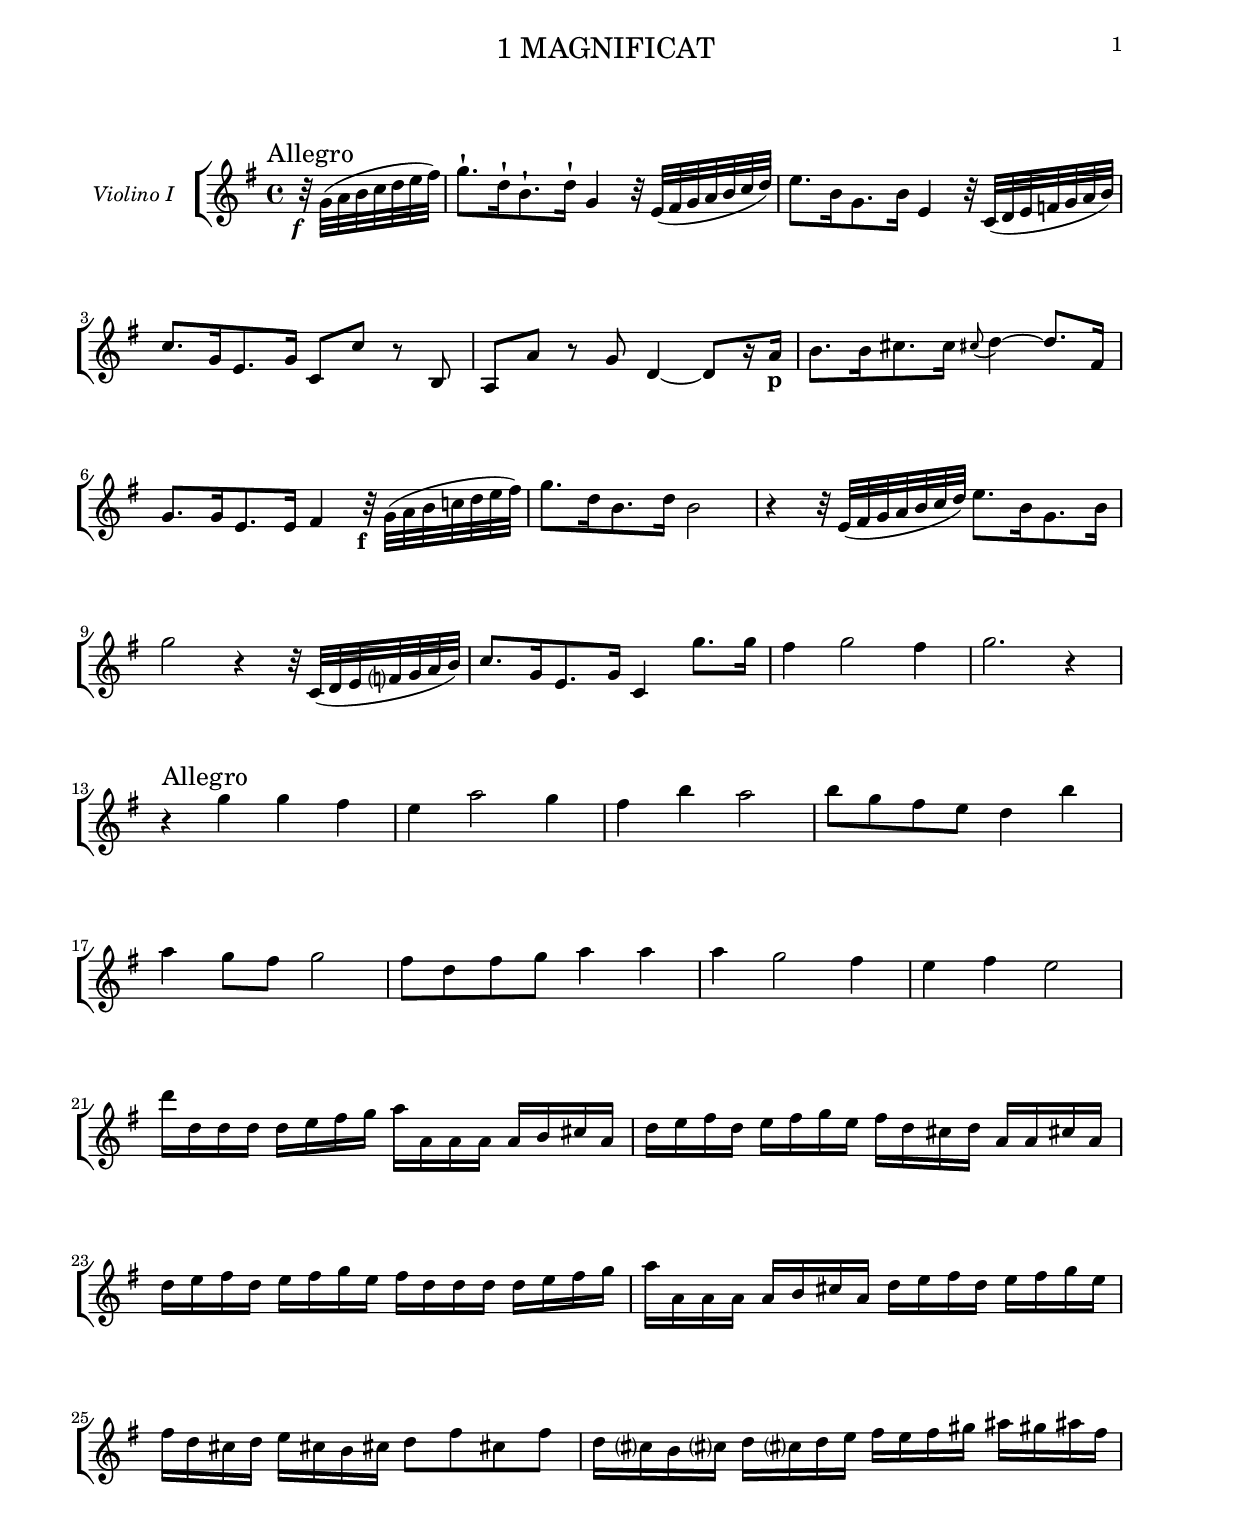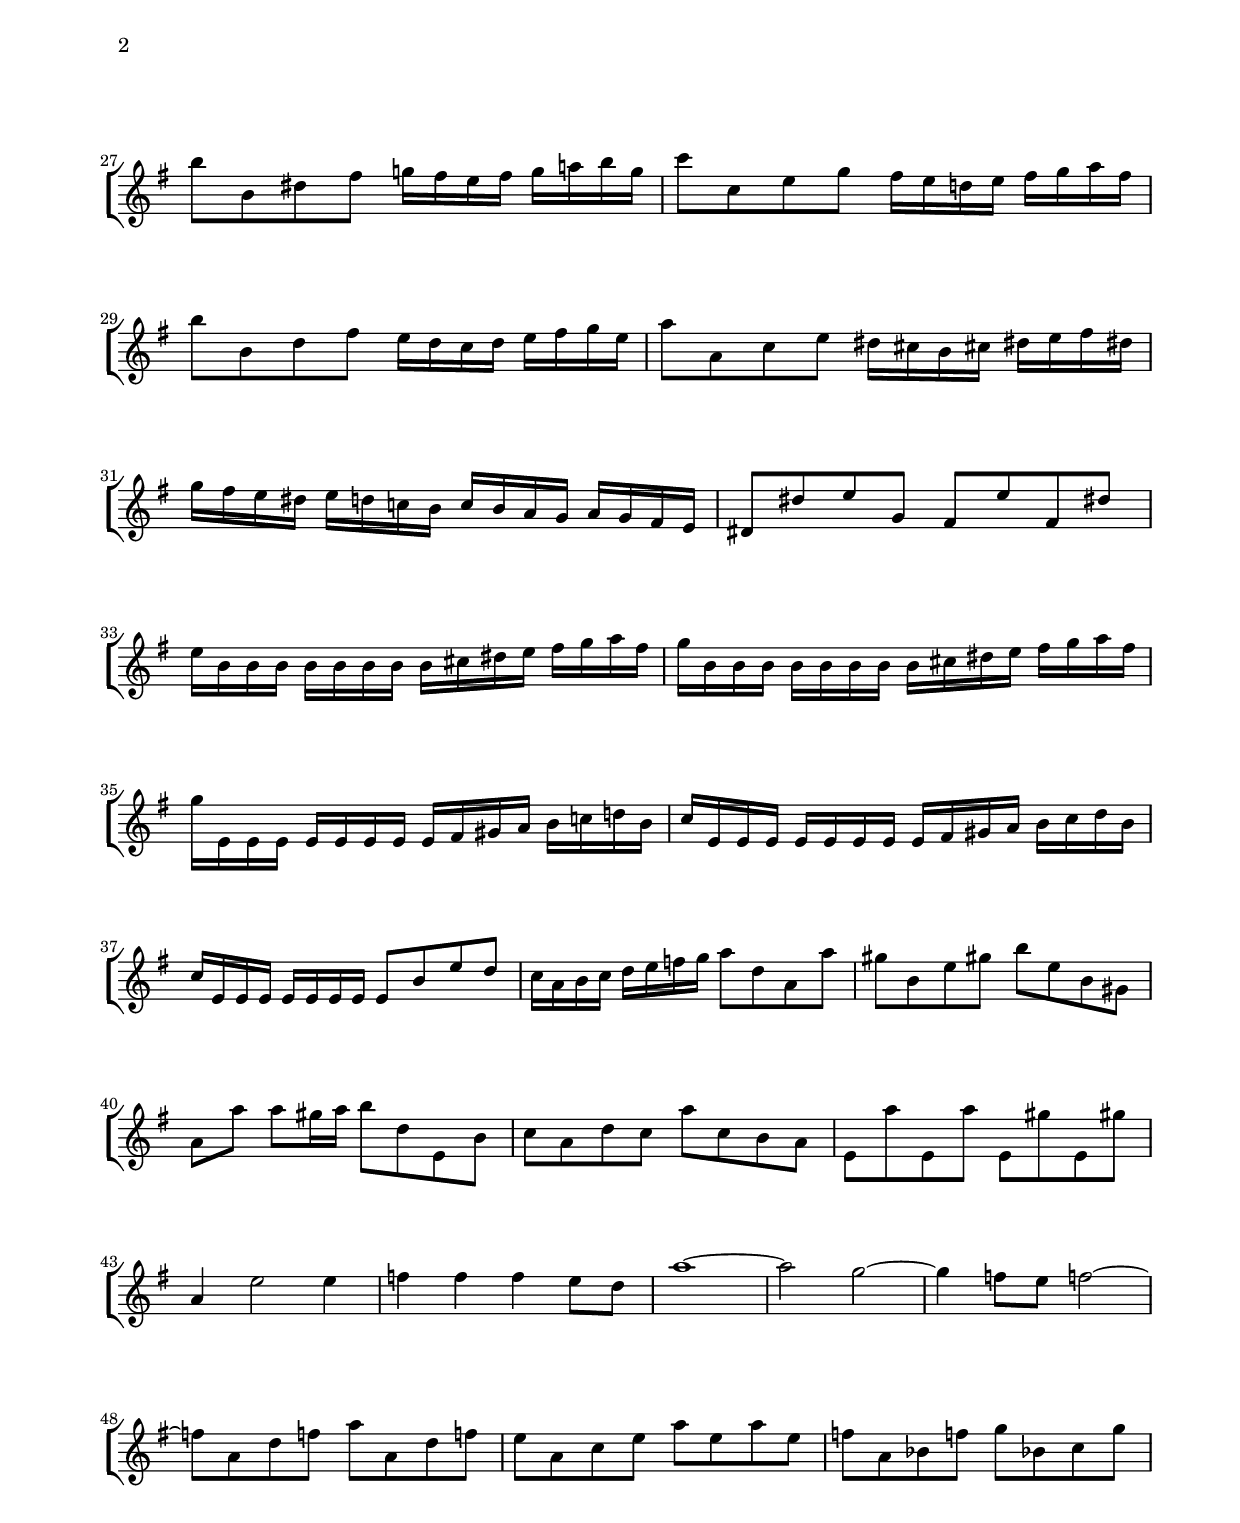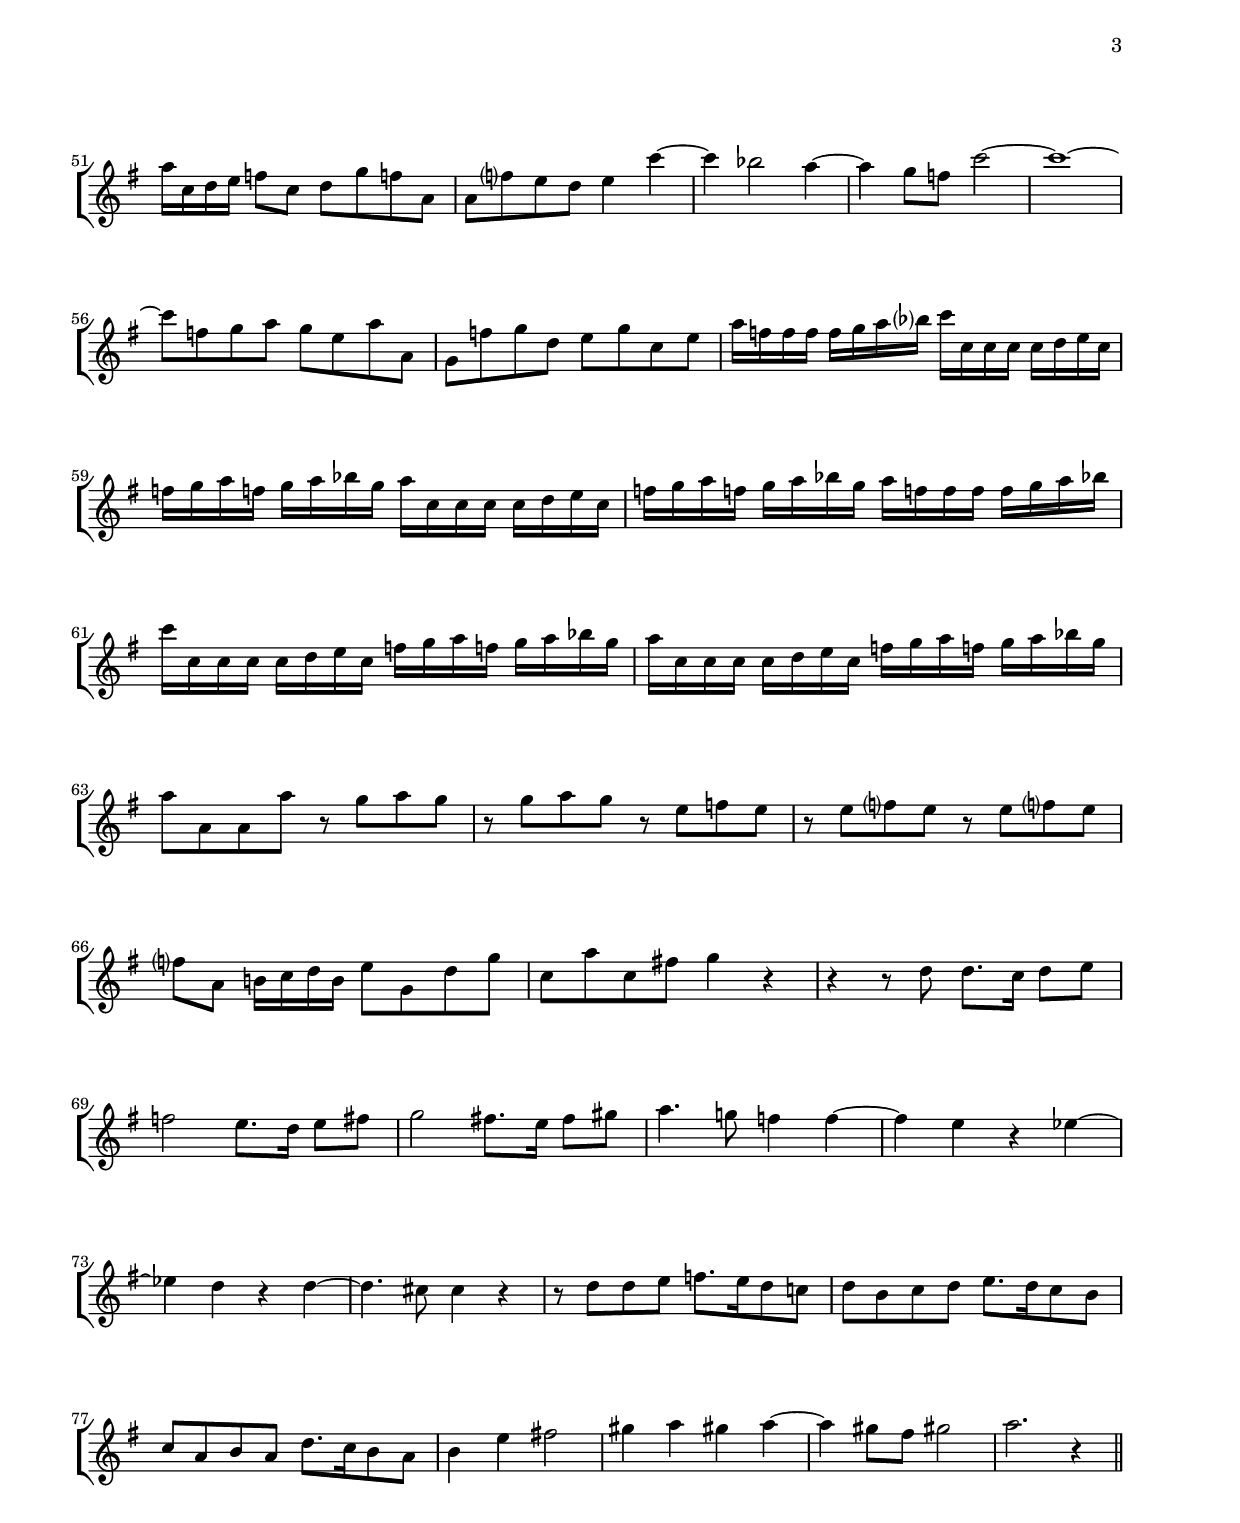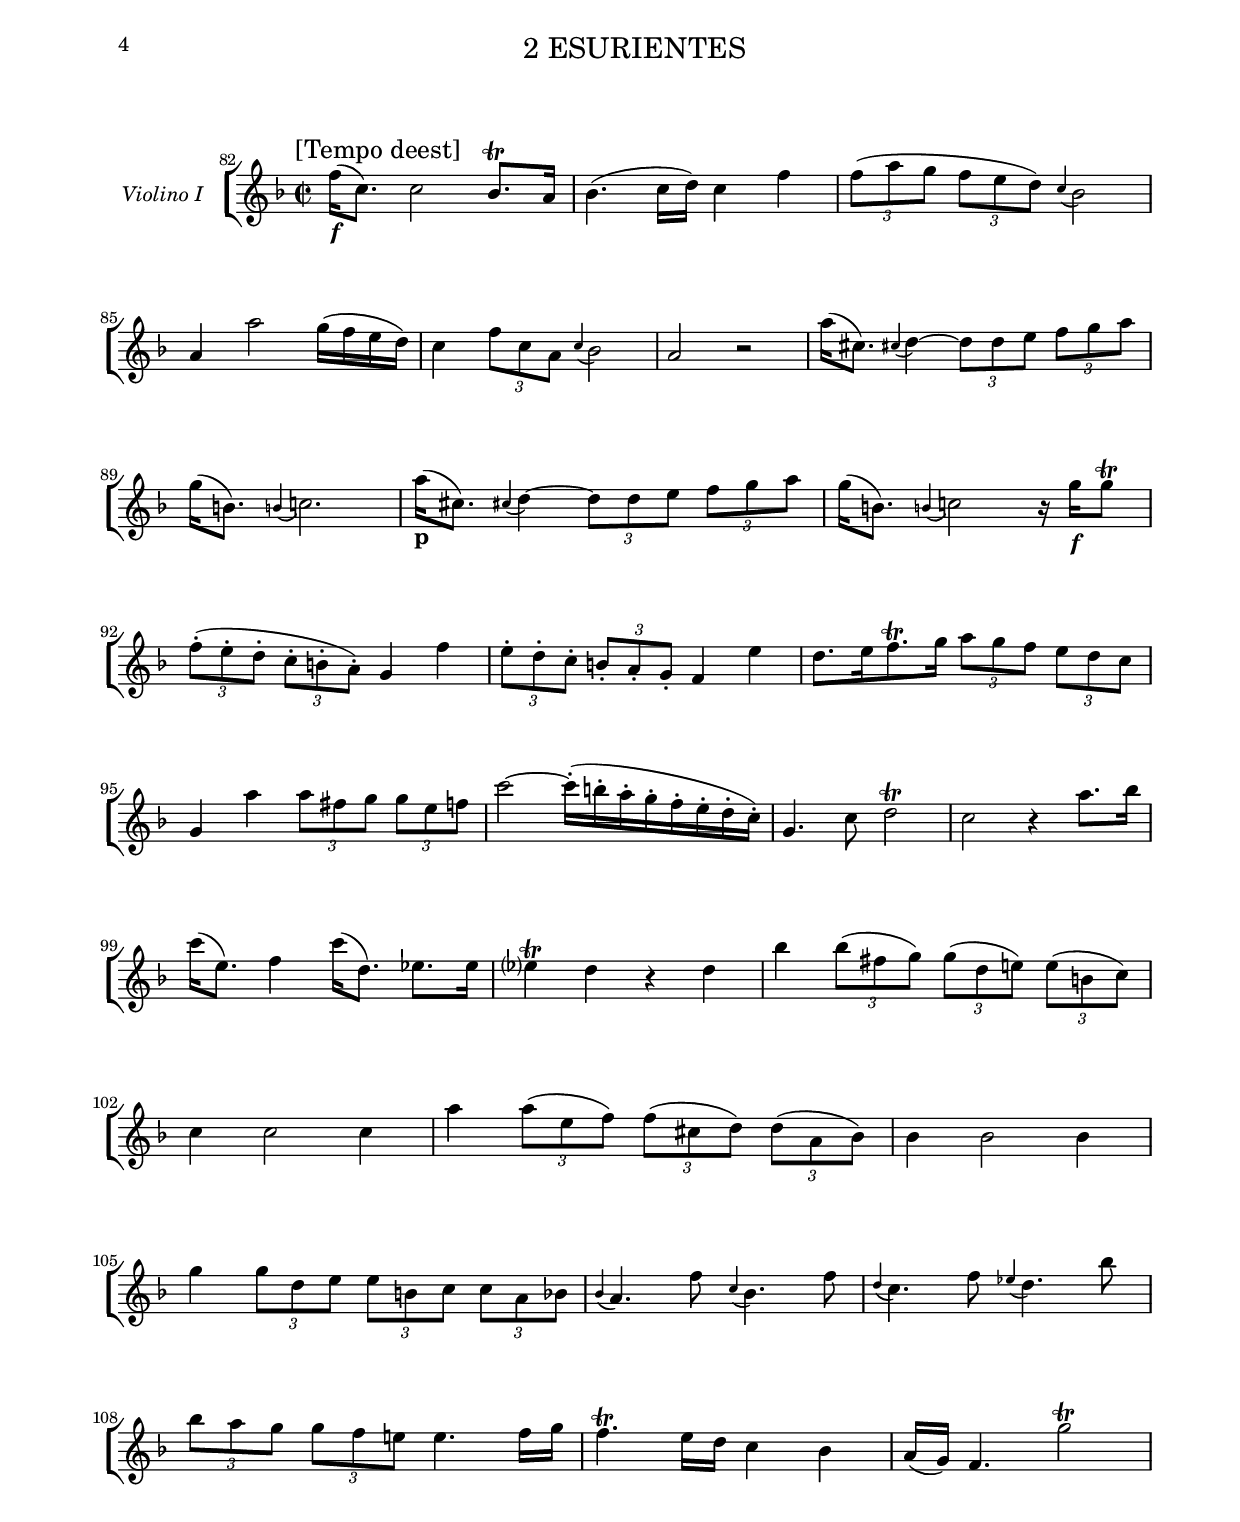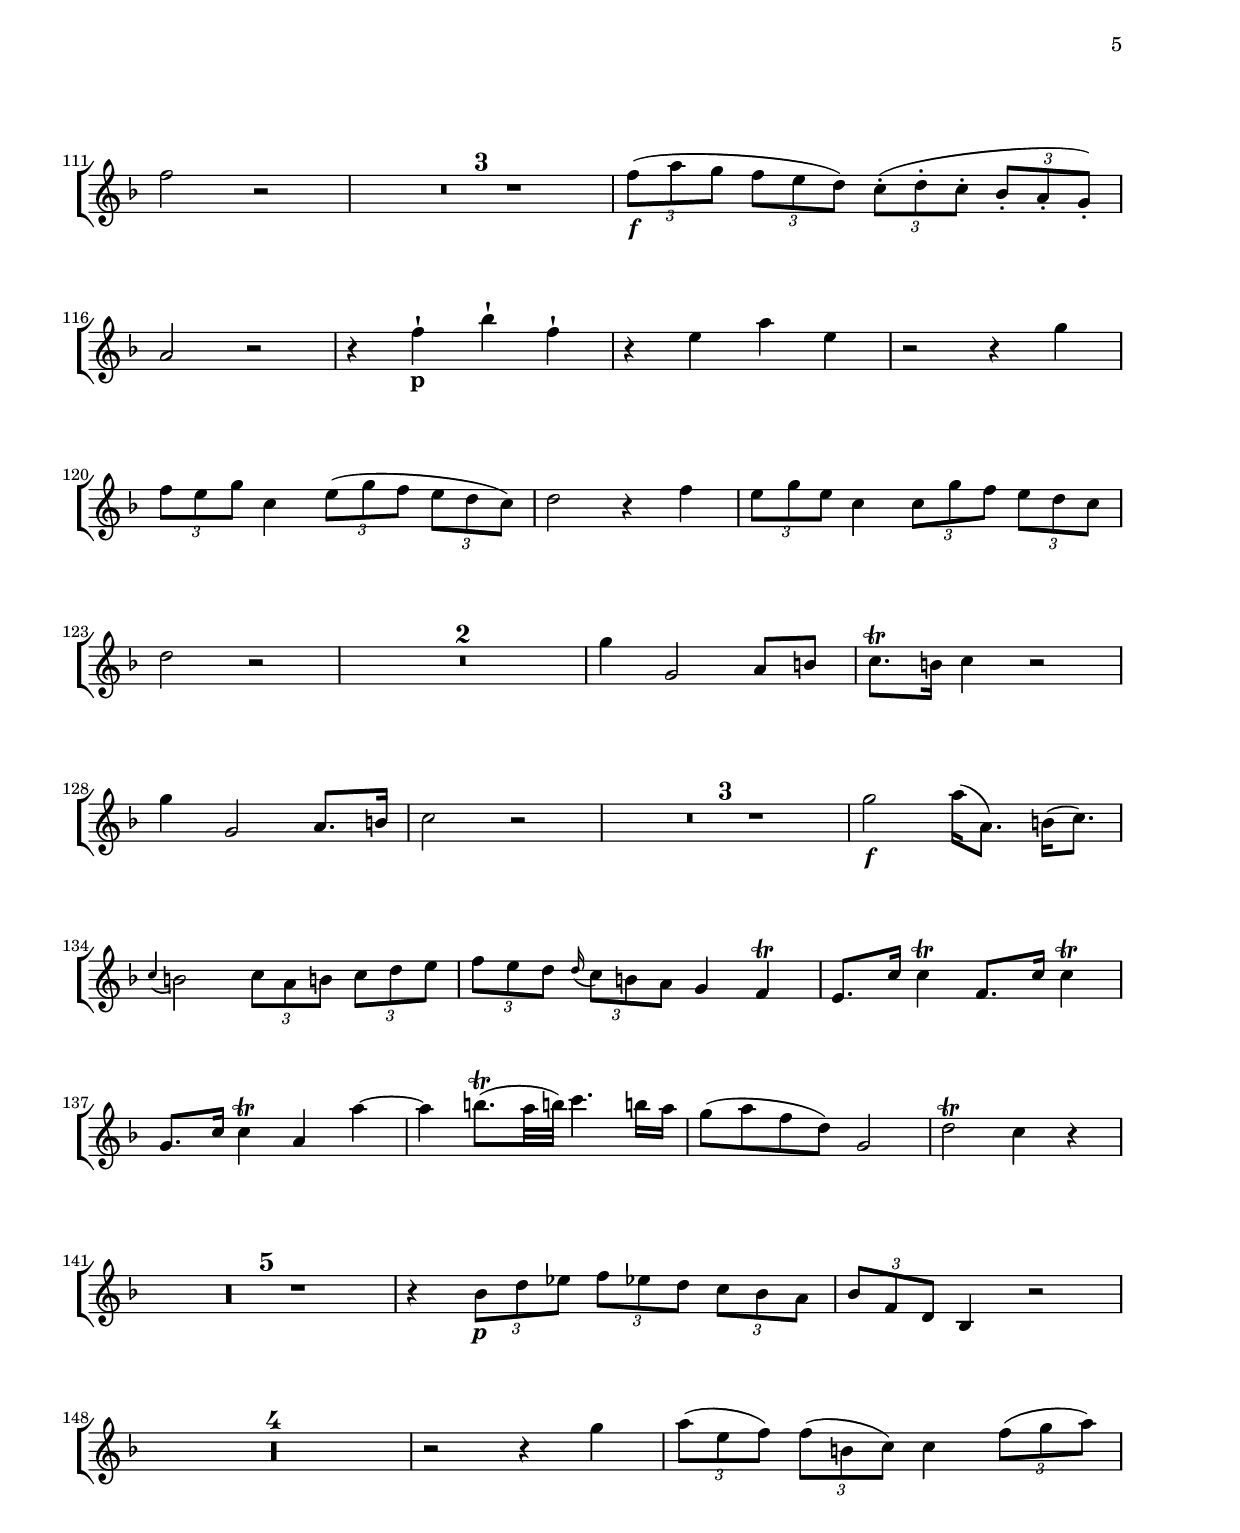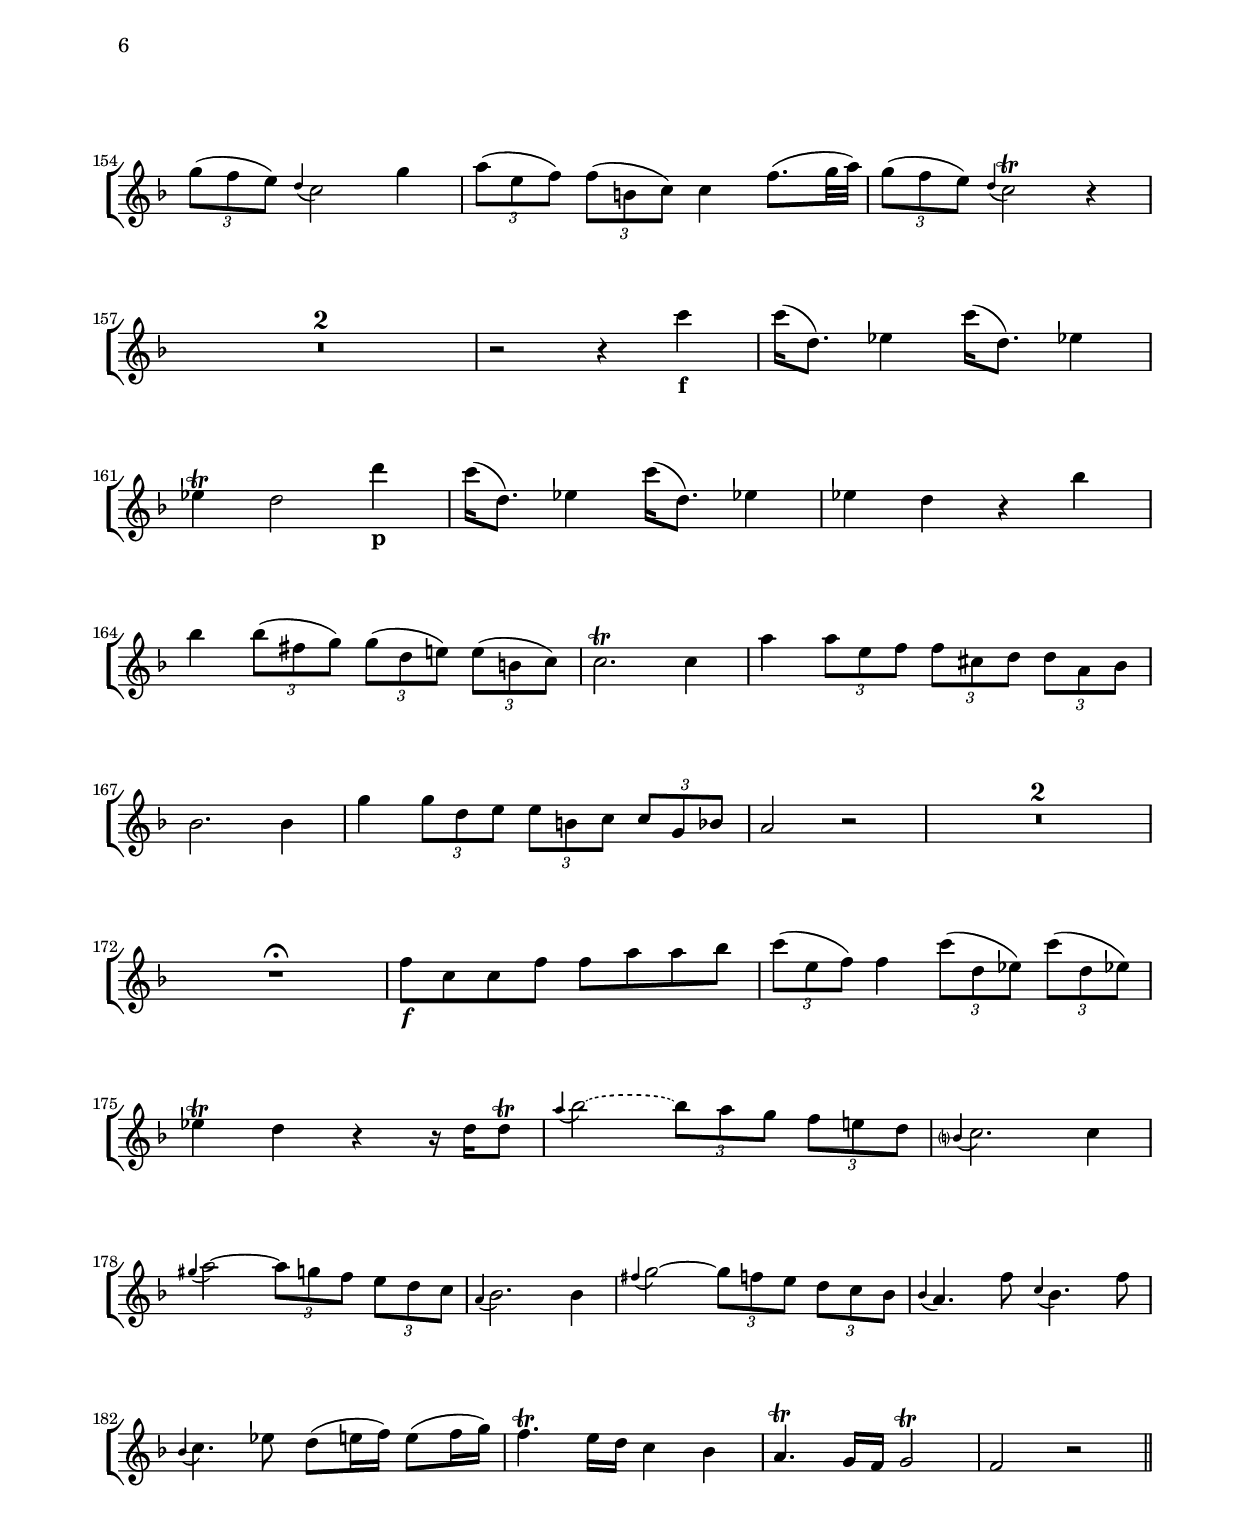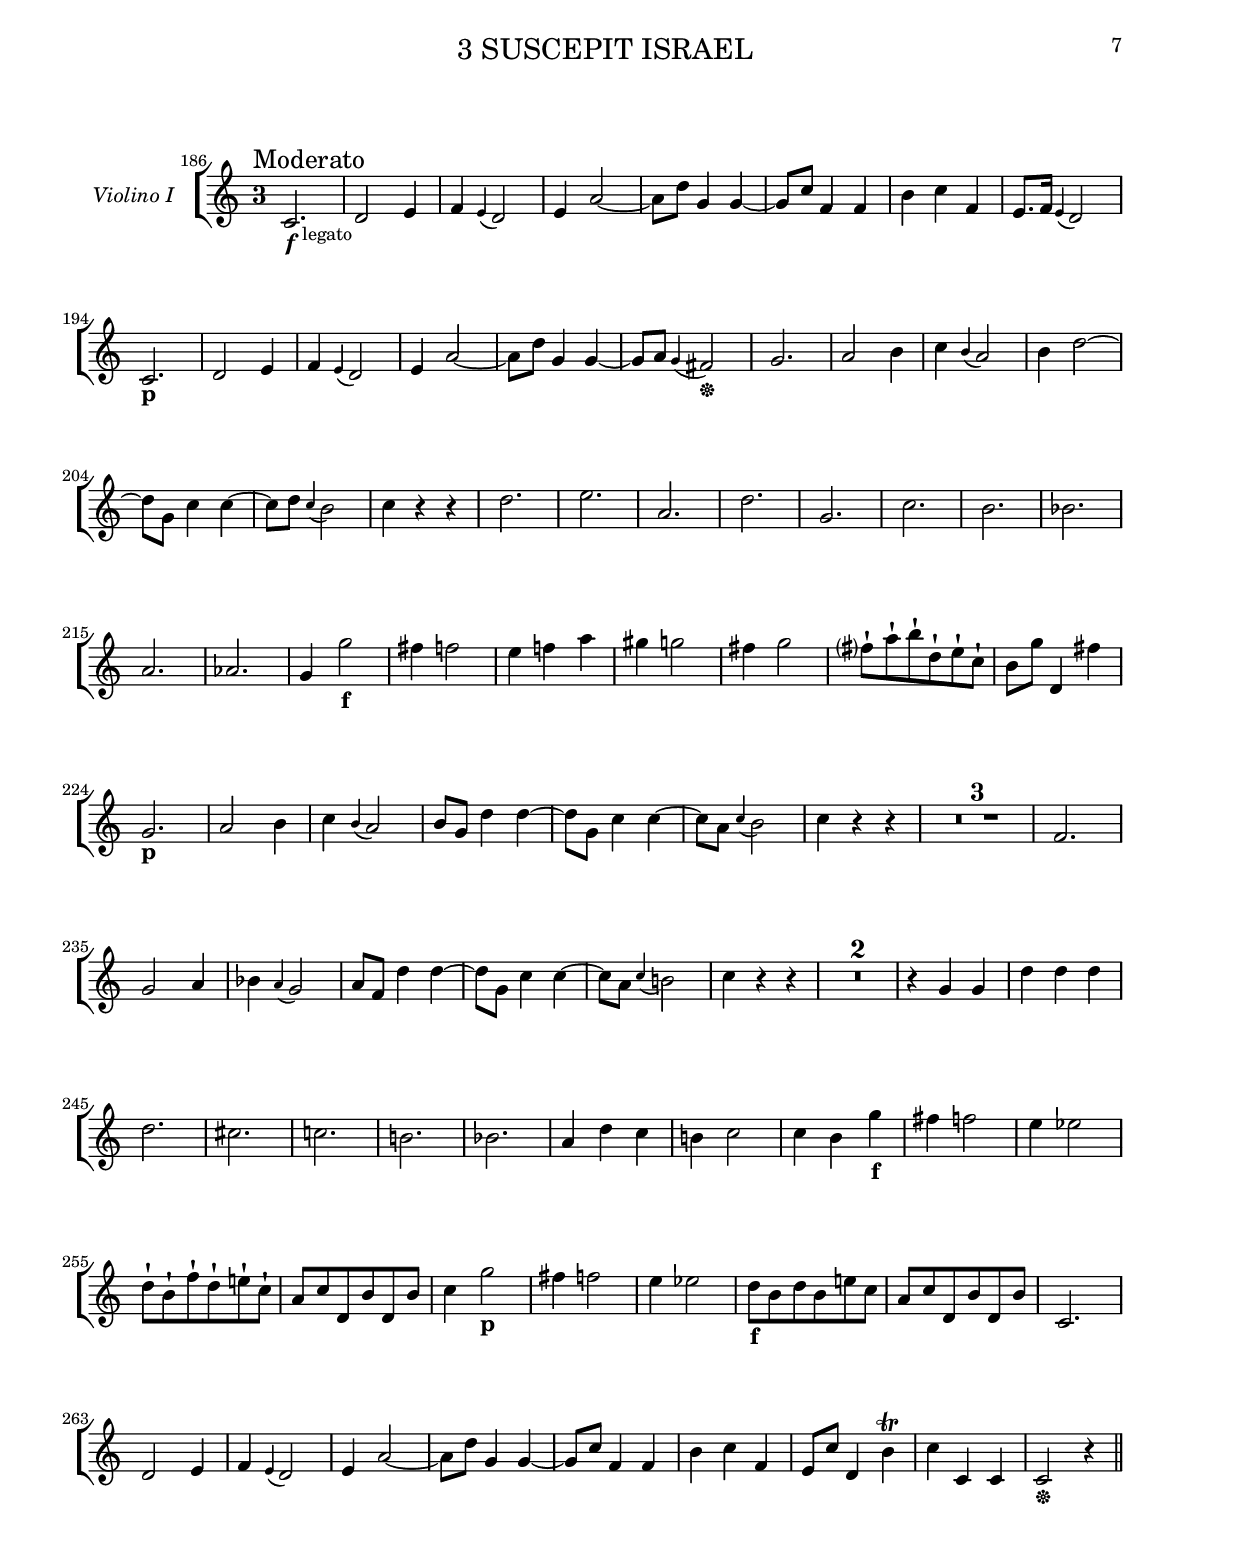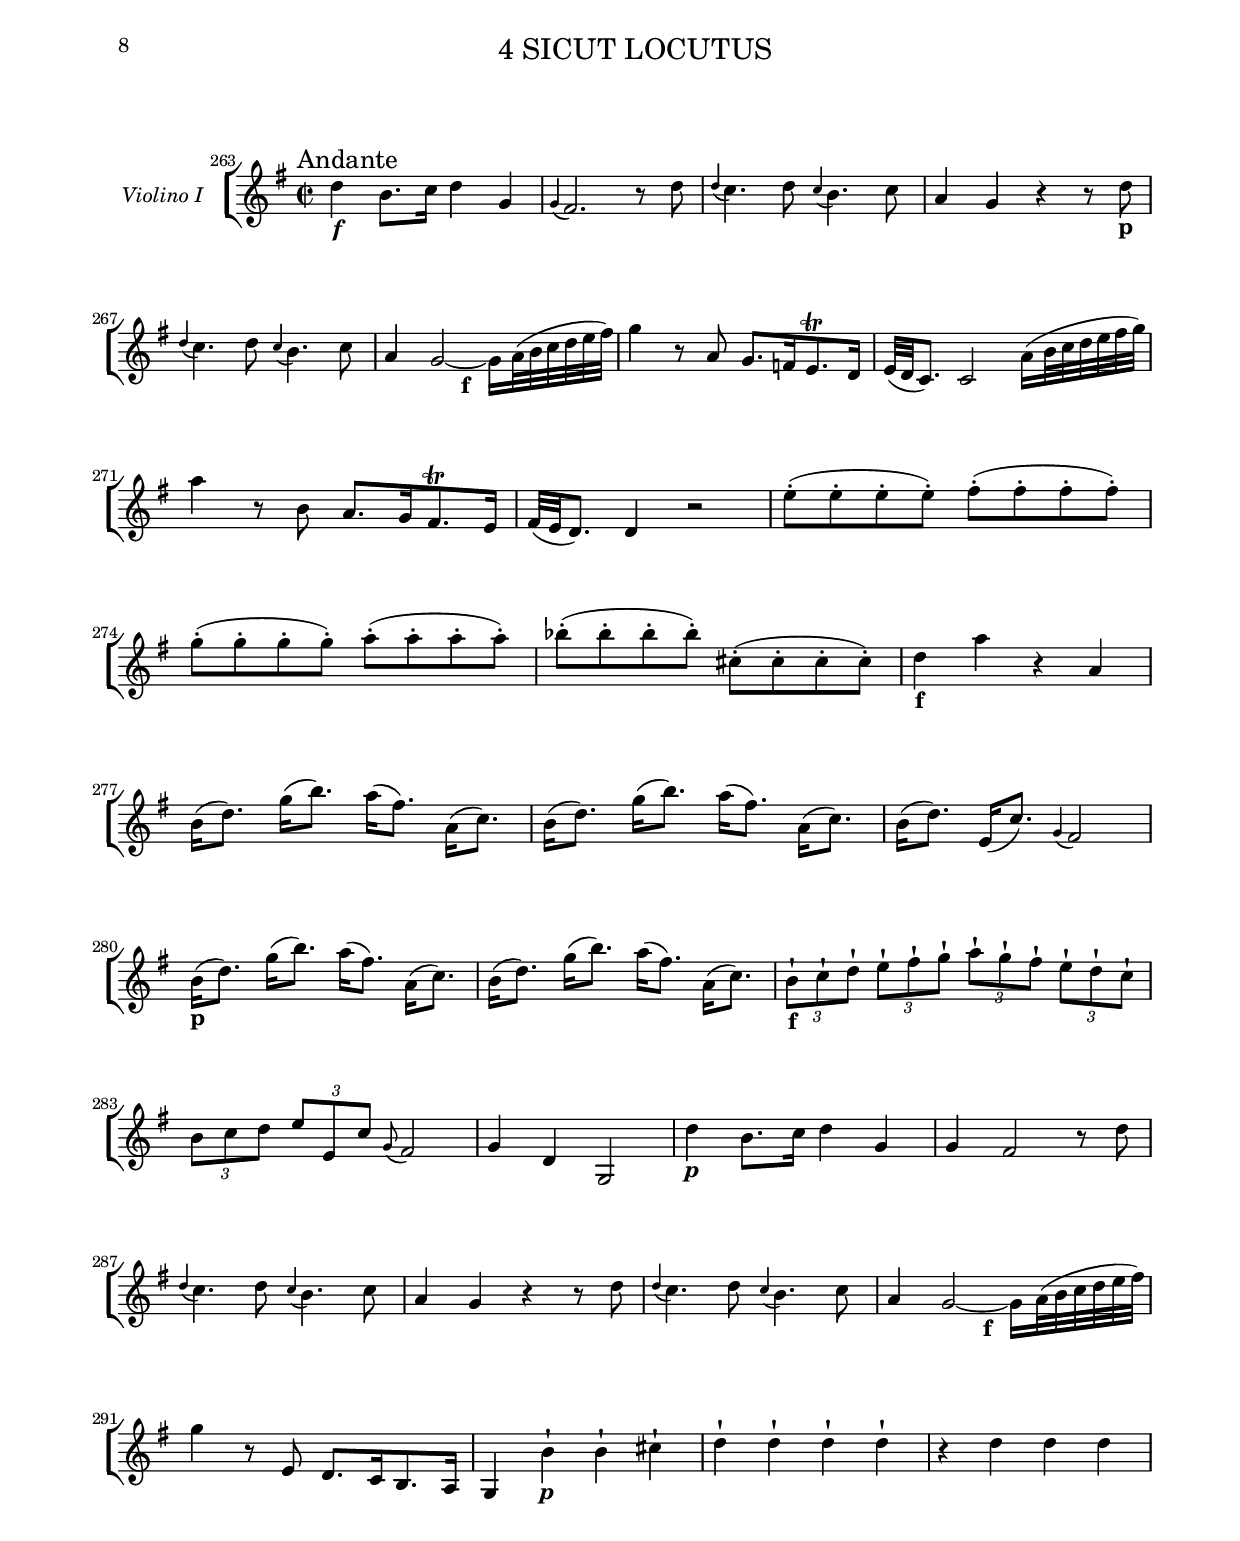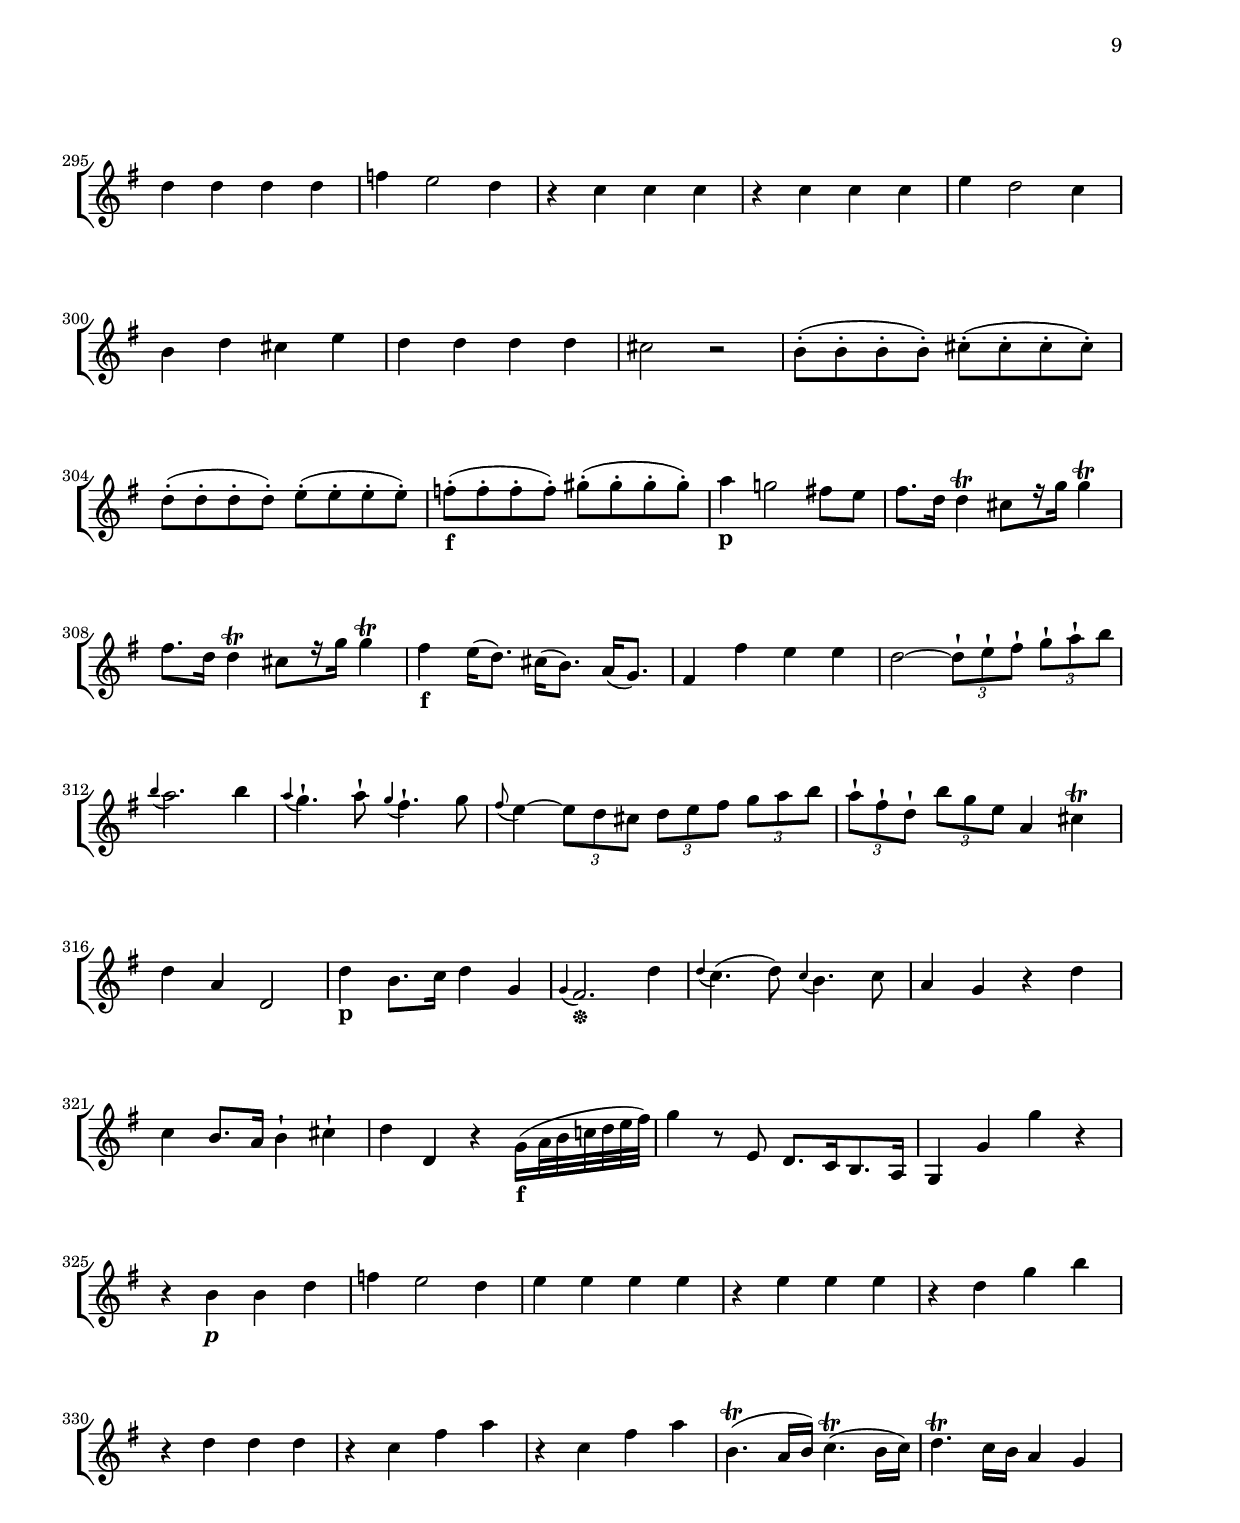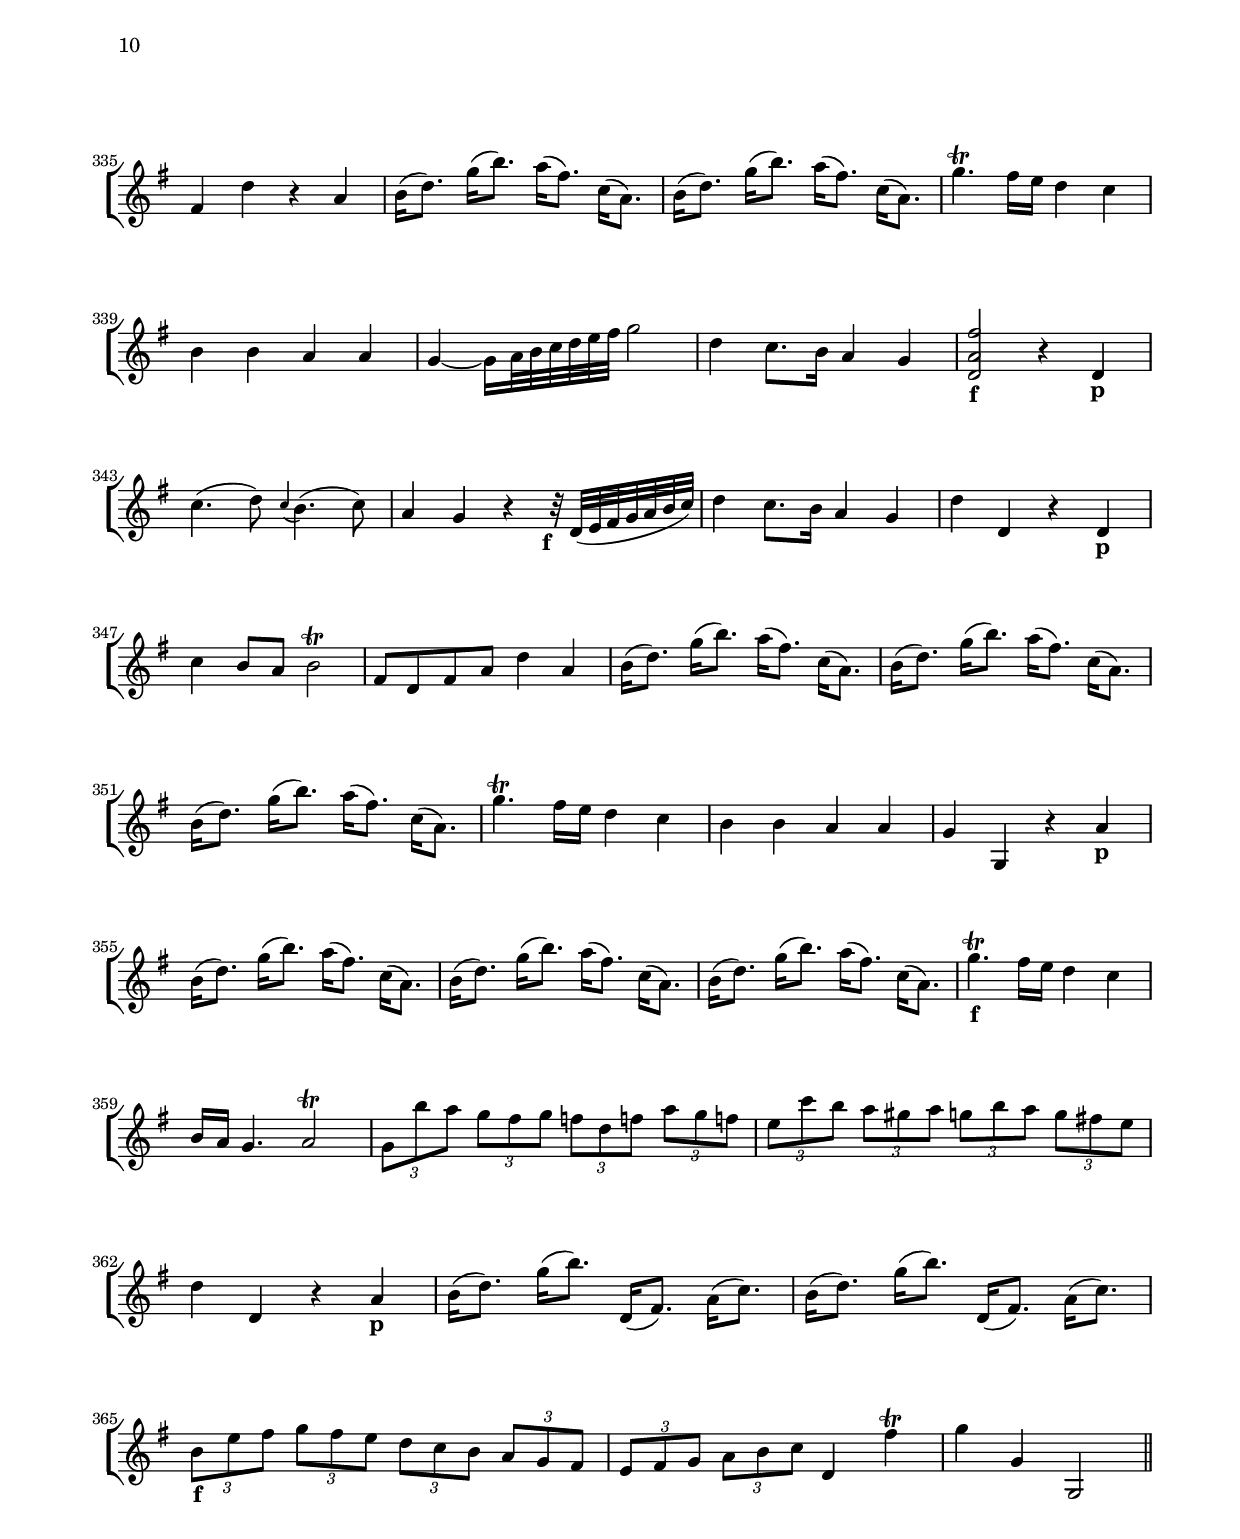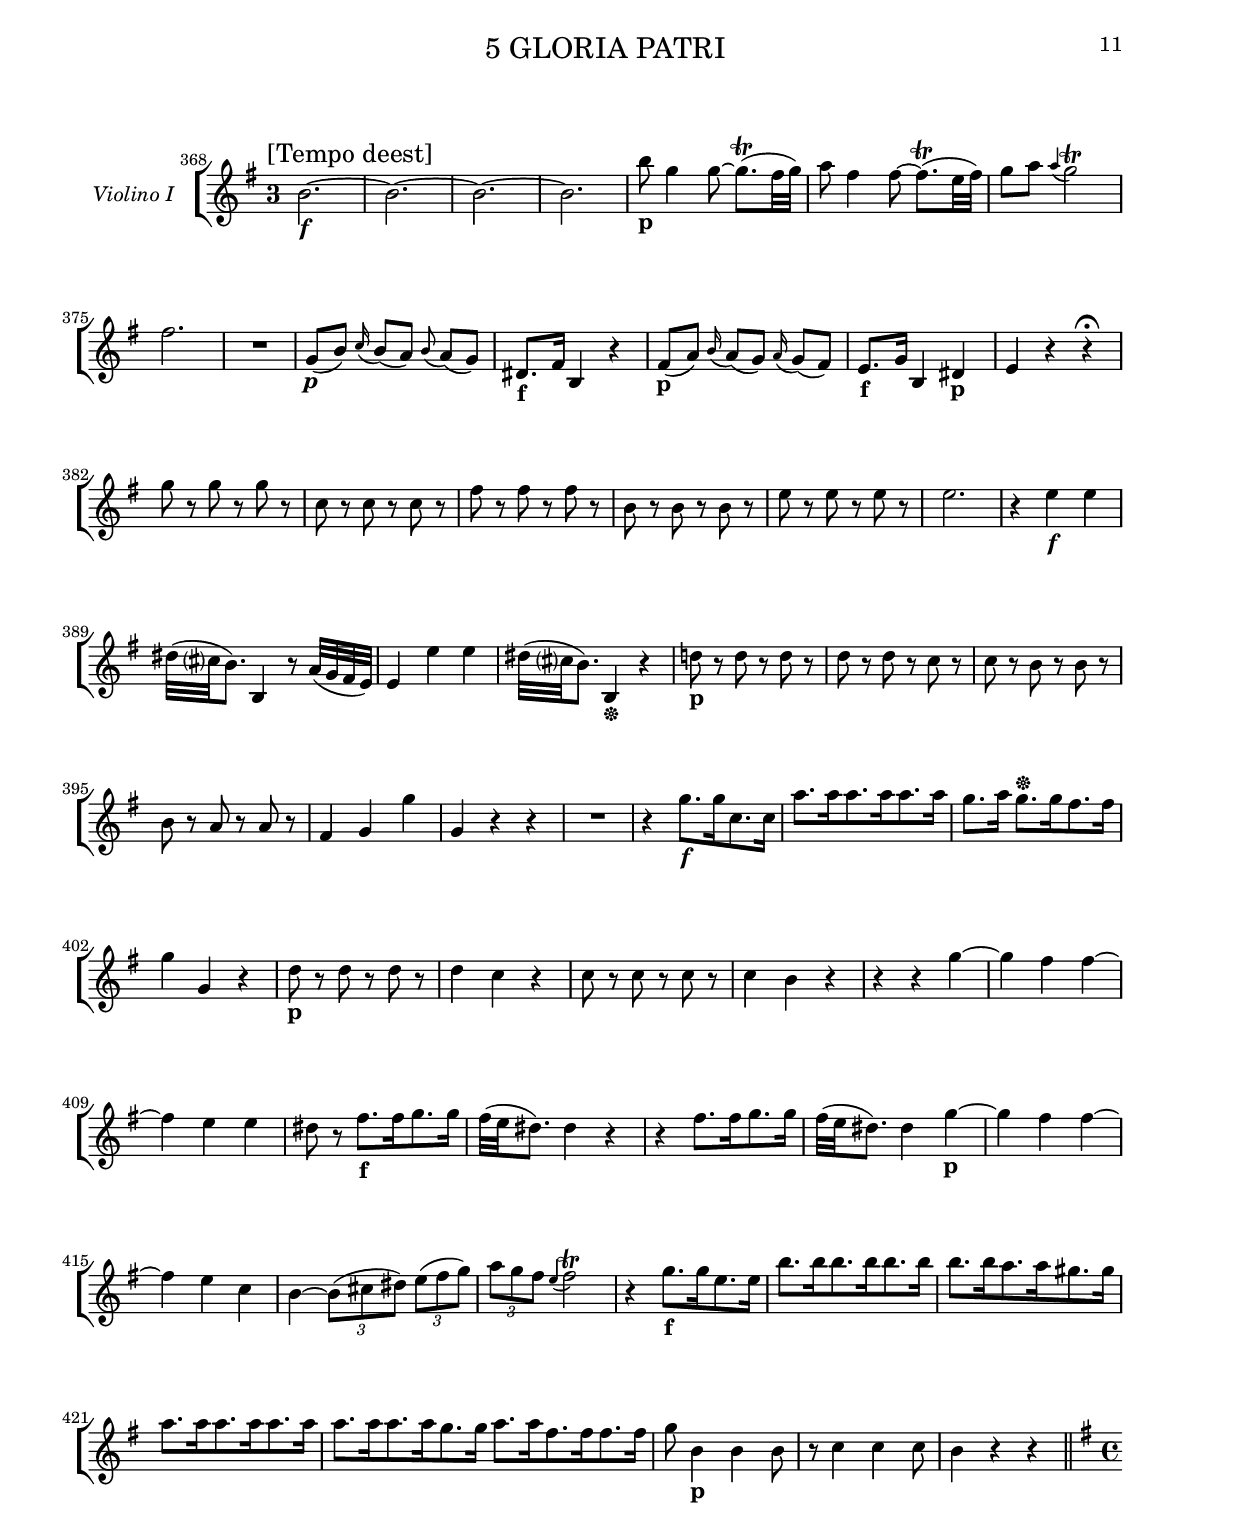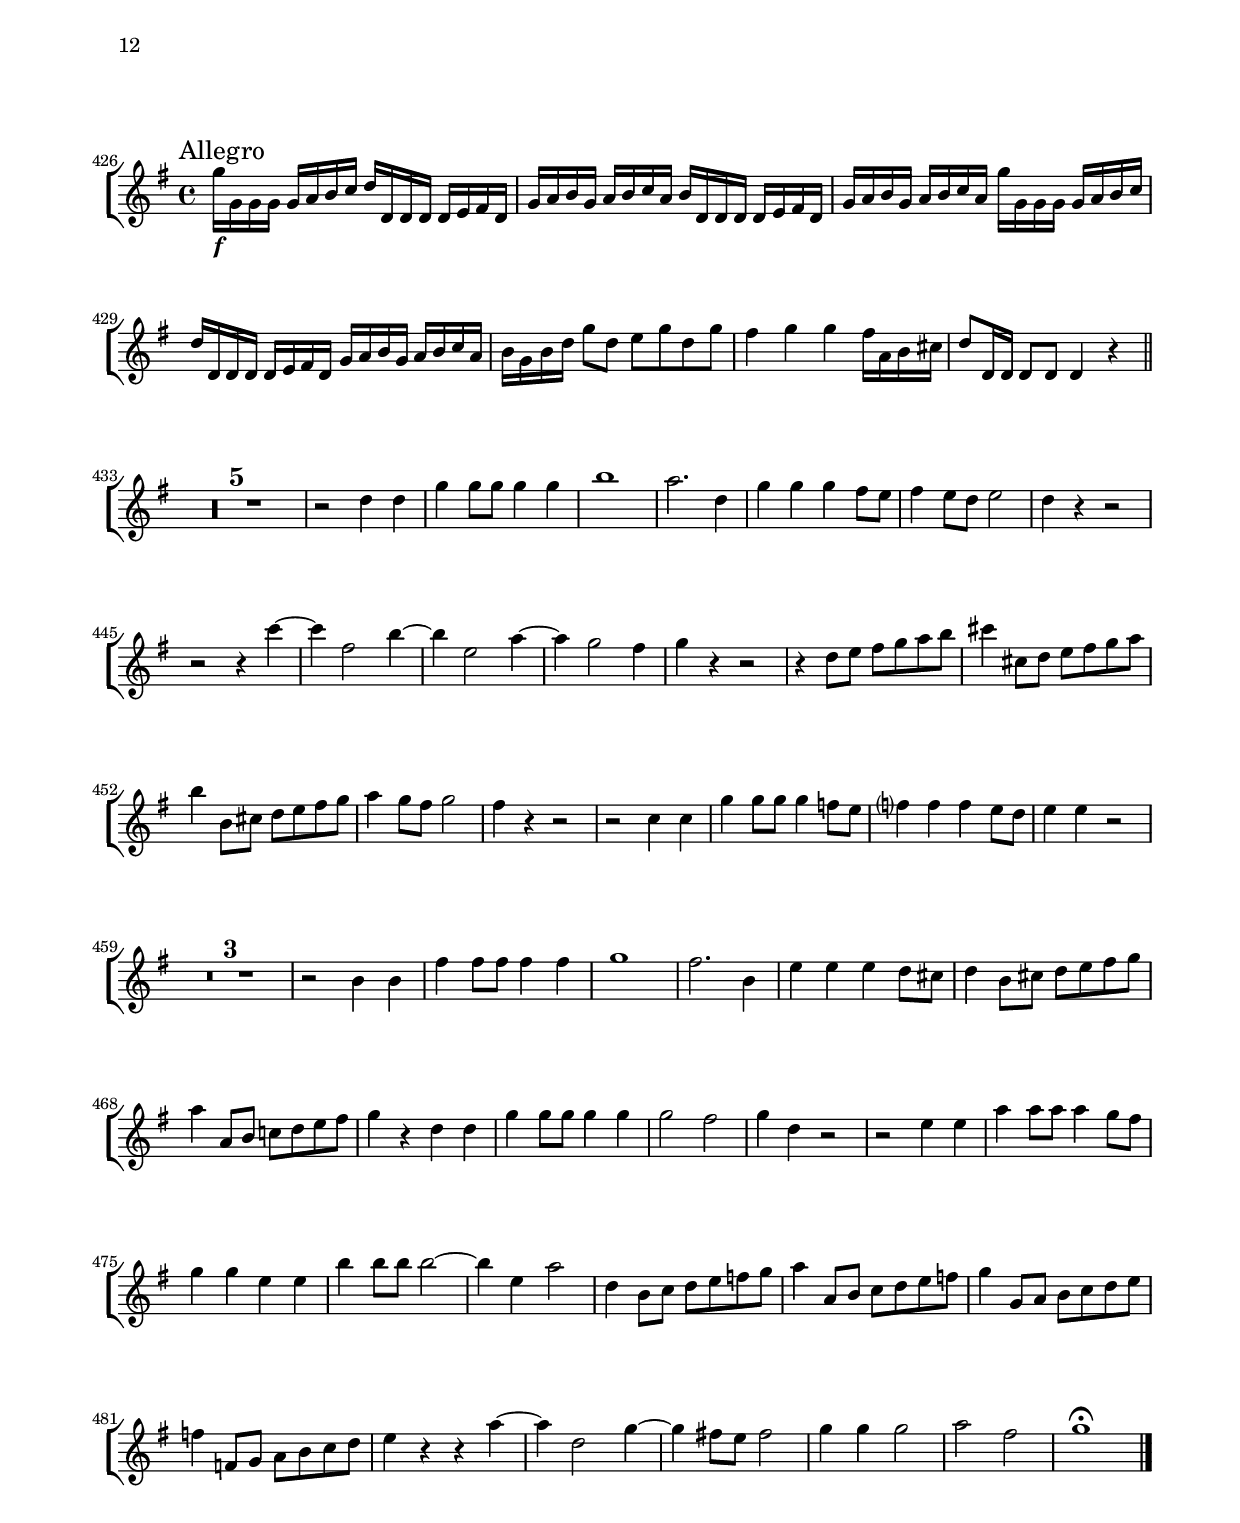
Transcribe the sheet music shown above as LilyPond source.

% (c) 2018 by Wolfgang Skala.
% This file is licensed under the Creative Commons Attribution-NonCommercial-ShareAlike 4.0 International License.
% To view a copy of this license, visit http://creativecommons.org/licenses/by-nc-sa/4.0/.

\version "2.18.0"

\include "../definitions.ly"

\paper {
	#(set-paper-size "a4" 'portrait)
	indent = 2\cm
	top-margin = 1.5\cm
	system-separator-markup = ##f
	system-system-spacing =
    #'((basic-distance . 17)
       (minimum-distance . 17)
       (padding . -100)
       (stretchability . 0))
	
	top-system-spacing =
    #'((basic-distance . 17)
       (minimum-distance . 17)
       (padding . -100)
       (stretchability . 0))
	
	top-markup-spacing =
    #'((basic-distance . 0)
       (minimum-distance . 0)
       (padding . -100)
       (stretchability . 0))
		
	markup-system-spacing =
    #'((basic-distance . 17)
       (minimum-distance . 17)
       (padding . -100)
       (stretchability . 0))
	
	last-bottom-spacing =
    #'((basic-distance . 0)
       (minimum-distance . 0)
       (padding . 0)
       (stretchability . 1.0e7))
}

#(set-global-staff-size 17.82)


\book {
	\bookpart {
		\header {
			title = "Magnificat"
			subtitle = "BurG II/61"
			movement = "1 MAGNIFICAT"
			location = "Baldassare Galuppi"
		}
		\paper {
			systems-per-page = #9
		}
		\score {
			<<
				\new StaffGroup <<
					\new Staff {
						\set Staff.instrumentName = "Violino I"
						\MagnificatViolinoI
					}
				>>
			>>
		}
	}
	\bookpart {
		\header {
			movement = "2 ESURIENTES"
		}
		\paper {
			systems-per-page = #9
		}
		\score {
			<<
				\new StaffGroup <<
					\new Staff {
						\set Staff.instrumentName = "Violino I"
						\EsurientesViolinoI
					}
				>>
			>>
		}
	}
	\bookpart {
		\header {
			movement = "3 SUSCEPIT ISRAEL"
		}
		\paper {
			systems-per-page = #9
		}
		\score {
			<<
				\new StaffGroup <<
					\new Staff {
						\set Staff.instrumentName = "Violino I"
						\SuscepitViolinoI
					}
				>>
			>>
		}
	}
	\bookpart {
		\header {
			movement = "4 SICUT LOCUTUS"
		}
		\paper {
			systems-per-page = #9
		}
		\score {
			<<
				\new StaffGroup <<
					\new Staff {
						\set Staff.instrumentName = "Violino I"
						\SicutViolinoI
					}
				>>
			>>
		}
	}
	\bookpart {
		\header {
			movement = "5 GLORIA PATRI"
		}
		\paper {
			systems-per-page = #9
		}
		\score {
			<<
				\new StaffGroup <<
					\new Staff {
						\set Staff.instrumentName = "Violino I"
						\GloriaViolinoI
					}
				>>
			>>
		}
	}
}